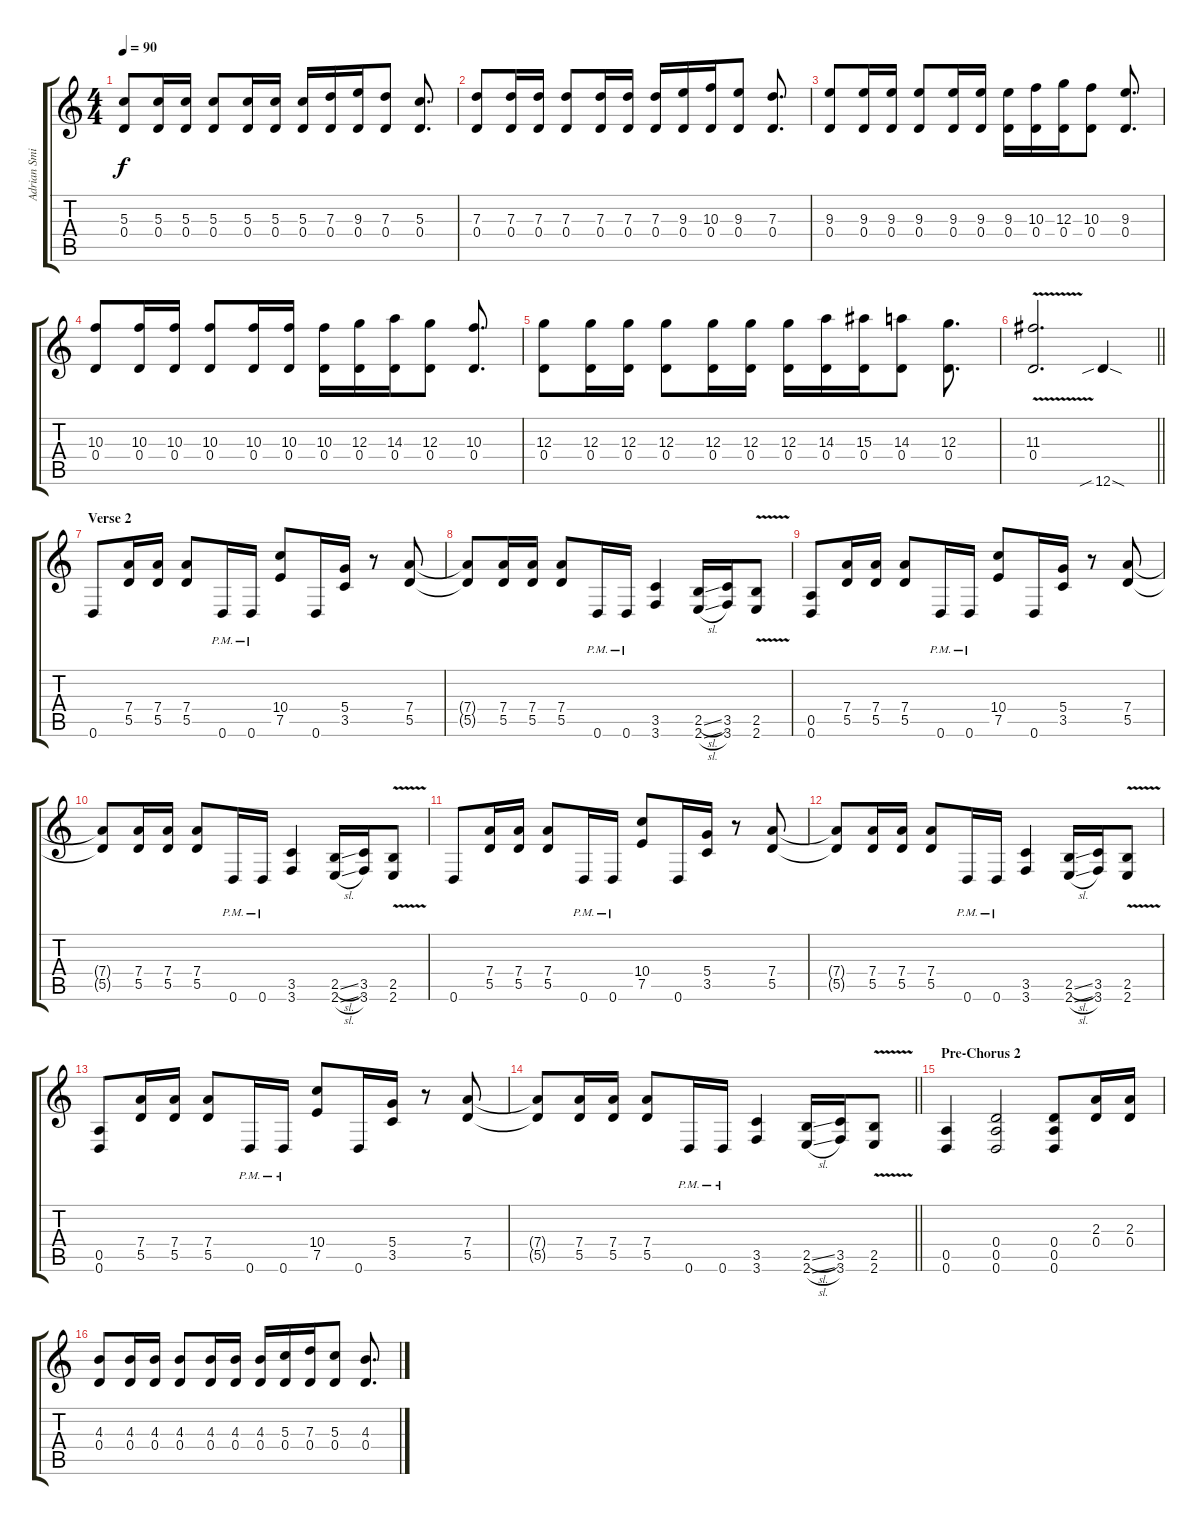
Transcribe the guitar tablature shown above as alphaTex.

\track ("Adrian Smith" "Adrian Smi") {instrument overdrivenguitar}
\staff {score tabs}
\tuning (E4 B3 G3 D3 A2 D2) {hide}
\ts (4 4)
\tempo 90
\clef g2
\ks c
(5.3 0.4).8{dy f} (5.3 0.4).16 (5.3 0.4).16 (5.3 0.4).8 (5.3 0.4).16 (5.3 0.4).16 (5.3 0.4).16 (7.3 0.4).16 (9.3 0.4).16 (7.3 0.4).8 (5.3 0.4).8{d} |
(7.3 0.4).8 (7.3 0.4).16 (7.3 0.4).16 (7.3 0.4).8 (7.3 0.4).16 (7.3 0.4).16 (7.3 0.4).16 (9.3 0.4).16 (10.3 0.4).16 (9.3 0.4).8 (7.3 0.4).8{d} |
(9.3 0.4).8 (9.3 0.4).16 (9.3 0.4).16 (9.3 0.4).8 (9.3 0.4).16 (9.3 0.4).16 (9.3 0.4).16 (10.3 0.4).16 (12.3 0.4).16 (10.3 0.4).8 (9.3 0.4).8{d} |
(10.3 0.4).8 (10.3 0.4).16 (10.3 0.4).16 (10.3 0.4).8 (10.3 0.4).16 (10.3 0.4).16 (10.3 0.4).16 (12.3 0.4).16 (14.3 0.4).16 (12.3 0.4).8 (10.3 0.4).8{d} |
(12.3 0.4).8 (12.3 0.4).16 (12.3 0.4).16 (12.3 0.4).8 (12.3 0.4).16 (12.3 0.4).16 (12.3 0.4).16 (14.3 0.4).16 (15.3 0.4).16 (14.3 0.4).8 (12.3 0.4).8{d} |
\barLineRight lightlight
(11.3{v} 0.4).2{d} 12.6{sib sod}.4 |
\section ("" "Verse 2")
0.6.8 (7.4 5.5).16 (7.4 5.5).16 (7.4 5.5).8 0.6{pm}.16 0.6{pm}.16 (10.4 7.5).8 0.6.16 (5.4 3.5).16 r.8 (7.4 5.5).8 |
(7.4{t} 5.5{t}).8 (7.4 5.5).16 (7.4 5.5).16 (7.4 5.5).8 0.6{pm}.16 0.6{pm}.16 (3.5 3.6).4 (2.5{sl} 2.6{sl}).16 (3.5 3.6).16 (2.5{v} 2.6{v}).8 |
(0.5 0.6).8 (7.4 5.5).16 (7.4 5.5).16 (7.4 5.5).8 0.6{pm}.16 0.6{pm}.16 (10.4 7.5).8 0.6.16 (5.4 3.5).16 r.8 (7.4 5.5).8 |
(7.4{t} 5.5{t}).8 (7.4 5.5).16 (7.4 5.5).16 (7.4 5.5).8 0.6{pm}.16 0.6{pm}.16 (3.5 3.6).4 (2.5{sl} 2.6{sl}).16 (3.5 3.6).16 (2.5{v} 2.6{v}).8 |
0.6.8 (7.4 5.5).16 (7.4 5.5).16 (7.4 5.5).8 0.6{pm}.16 0.6{pm}.16 (10.4 7.5).8 0.6.16 (5.4 3.5).16 r.8 (7.4 5.5).8 |
(7.4{t} 5.5{t}).8 (7.4 5.5).16 (7.4 5.5).16 (7.4 5.5).8 0.6{pm}.16 0.6{pm}.16 (3.5 3.6).4 (2.5{sl} 2.6{sl}).16 (3.5 3.6).16 (2.5{v} 2.6{v}).8 |
(0.5 0.6).8 (7.4 5.5).16 (7.4 5.5).16 (7.4 5.5).8 0.6{pm}.16 0.6{pm}.16 (10.4 7.5).8 0.6.16 (5.4 3.5).16 r.8 (7.4 5.5).8 |
\barLineRight lightlight
(7.4{t} 5.5{t}).8 (7.4 5.5).16 (7.4 5.5).16 (7.4 5.5).8 0.6{pm}.16 0.6{pm}.16 (3.5 3.6).4 (2.5{sl} 2.6{sl}).16 (3.5 3.6).16 (2.5{v} 2.6{v}).8 |
\section ("" "Pre-Chorus 2")
(0.5 0.6).4 (0.4 0.5 0.6).2 (0.4 0.5 0.6).8 (2.3 0.4).16 (2.3 0.4).16 |
(4.3 0.4).8 (4.3 0.4).16 (4.3 0.4).16 (4.3 0.4).8 (4.3 0.4).16 (4.3 0.4).16 (4.3 0.4).16 (5.3 0.4).16 (7.3 0.4).16 (5.3 0.4).8 (4.3 0.4).8{d}
